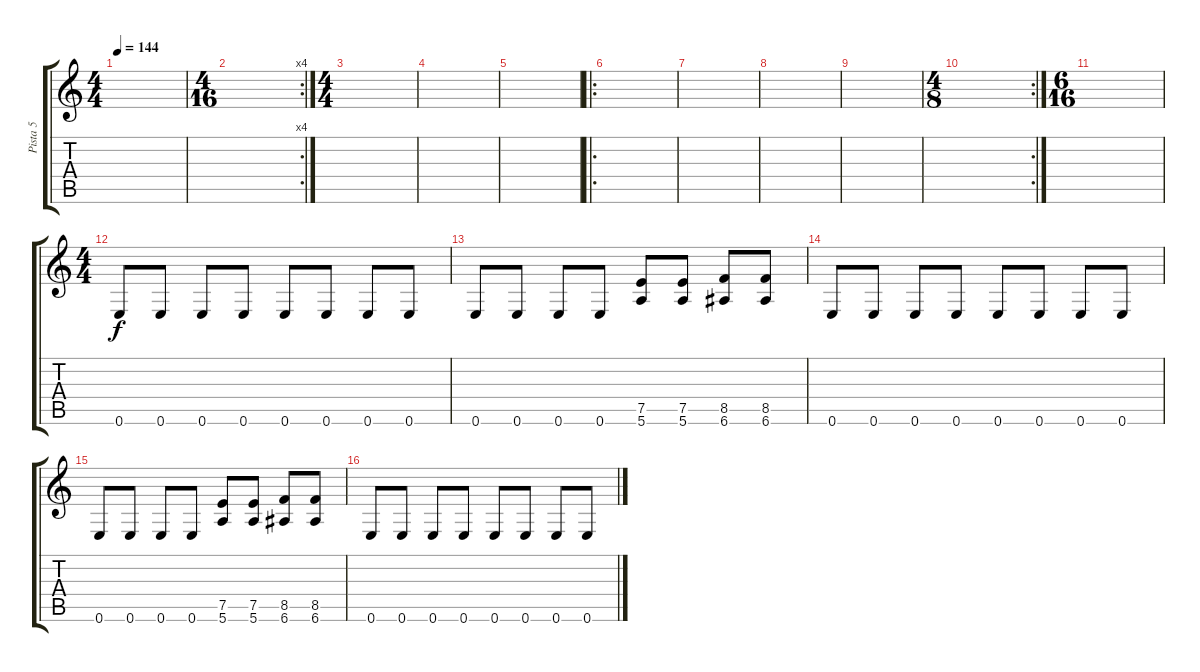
\track ("Pista 5" "Pista 5") {instrument distortionguitar}
\staff {score tabs}
\tuning (E4 B3 G3 D3 A2 E2) {hide}
\ts (4 4)
\tempo 144
\clef g2
\ks c
|
\rc 4
\ts (4 16)
|
\ts (4 4)
|
|
|
\ro
|
|
|
|
\rc 2
\ts (4 8)
|
\ts (6 16)
|
\ts (4 4)
0.6.8 0.6.8 0.6.8 0.6.8 0.6.8 0.6.8 0.6.8 0.6.8 |
0.6.8 0.6.8 0.6.8 0.6.8 (7.5 5.6).8 (7.5 5.6).8 (8.5 6.6).8 (8.5 6.6).8 |
0.6.8 0.6.8 0.6.8 0.6.8 0.6.8 0.6.8 0.6.8 0.6.8 |
0.6.8 0.6.8 0.6.8 0.6.8 (7.5 5.6).8 (7.5 5.6).8 (8.5 6.6).8 (8.5 6.6).8 |
0.6.8 0.6.8 0.6.8 0.6.8 0.6.8 0.6.8 0.6.8 0.6.8
